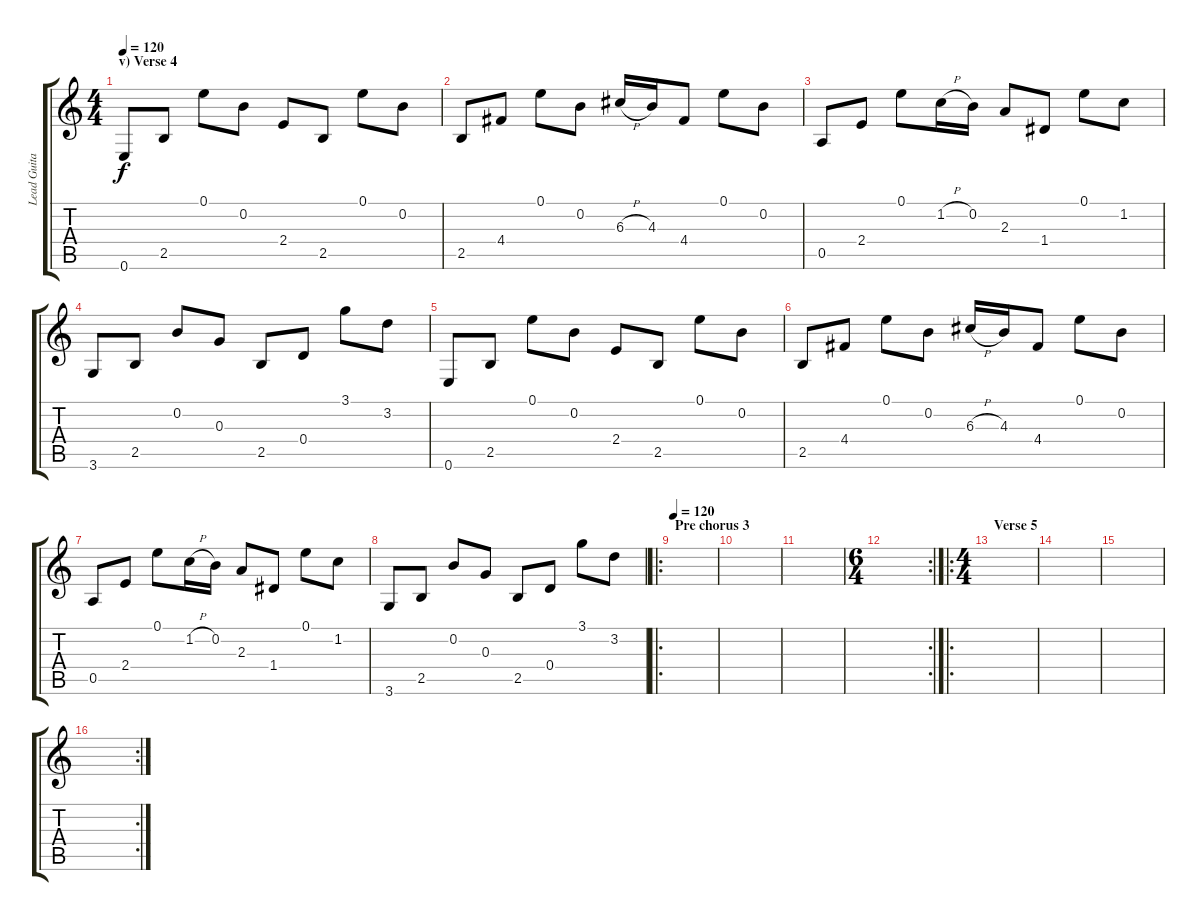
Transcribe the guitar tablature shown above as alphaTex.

\track ("Lead Guitar Harmonies" "Lead Guita") {instrument distortionguitar}
\staff {score tabs}
\tuning (E4 B3 G3 D3 A2 E2) {hide}
\ts (4 4)
\section ("" "v) Verse 4")
\tempo 120
\clef g2
\ks c
0.6.8{dy f instrument acousticguitarnylon} 2.5.8 0.1.8 0.2.8 2.4.8 2.5.8 0.1.8 0.2.8 |
2.5.8 4.4.8 0.1.8 0.2.8 6.3{h}.16 4.3.16 4.4.8 0.1.8 0.2.8 |
0.5.8 2.4.8 0.1.8 1.2{h}.16 0.2.16 2.3.8 1.4.8 0.1.8 1.2.8 |
3.6.8 2.5.8 0.2.8 0.3.8 2.5.8 0.4.8 3.1.8 3.2.8 |
0.6.8{instrument acousticguitarnylon} 2.5.8 0.1.8 0.2.8 2.4.8 2.5.8 0.1.8 0.2.8 |
2.5.8 4.4.8 0.1.8 0.2.8 6.3{h}.16 4.3.16 4.4.8 0.1.8 0.2.8 |
0.5.8 2.4.8 0.1.8 1.2{h}.16 0.2.16 2.3.8 1.4.8 0.1.8 1.2.8 |
3.6.8 2.5.8 0.2.8 0.3.8 2.5.8 0.4.8 3.1.8 3.2.8 |
\ro
\section ("" "Pre chorus 3")
\tempo 120
|
|
|
\rc 2
\ts (6 4)
|
\ro
\ts (4 4)
\section ("" "Verse 5")
|
|
|
\rc 2
